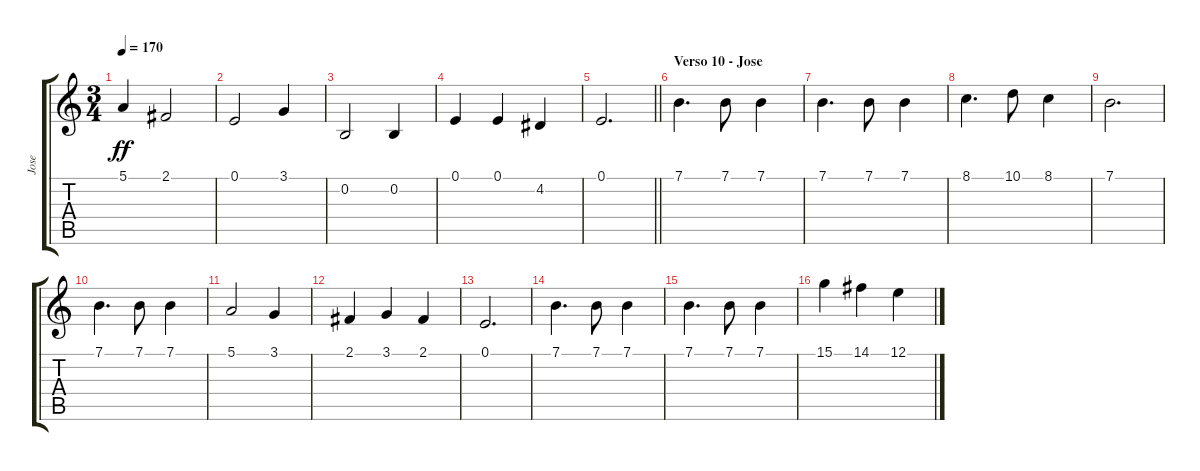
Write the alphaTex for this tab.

\track ("Jose" "Jose") {instrument synthbrass2}
\staff {score tabs}
\tuning (E4 B3 G3 D3 A2 E2) {hide}
\ts (3 4)
\tempo 170
\clef g2
\ks c
5.1.4{dy ff} 2.1.2 |
0.1.2 3.1.4 |
0.2.2 0.2.4 |
0.1.4 0.1.4 4.2.4 |
\barLineRight lightlight
0.1.2{d} |
\section ("" "Verso 10 - Jose")
7.1.4{d} 7.1.8 7.1.4 |
7.1.4{d} 7.1.8 7.1.4 |
8.1.4{d} 10.1.8 8.1.4 |
7.1.2{d} |
7.1.4{d} 7.1.8 7.1.4 |
5.1.2 3.1.4 |
2.1.4 3.1.4 2.1.4 |
0.1.2{d} |
7.1.4{d} 7.1.8 7.1.4 |
7.1.4{d} 7.1.8 7.1.4 |
15.1.4 14.1.4 12.1.4
